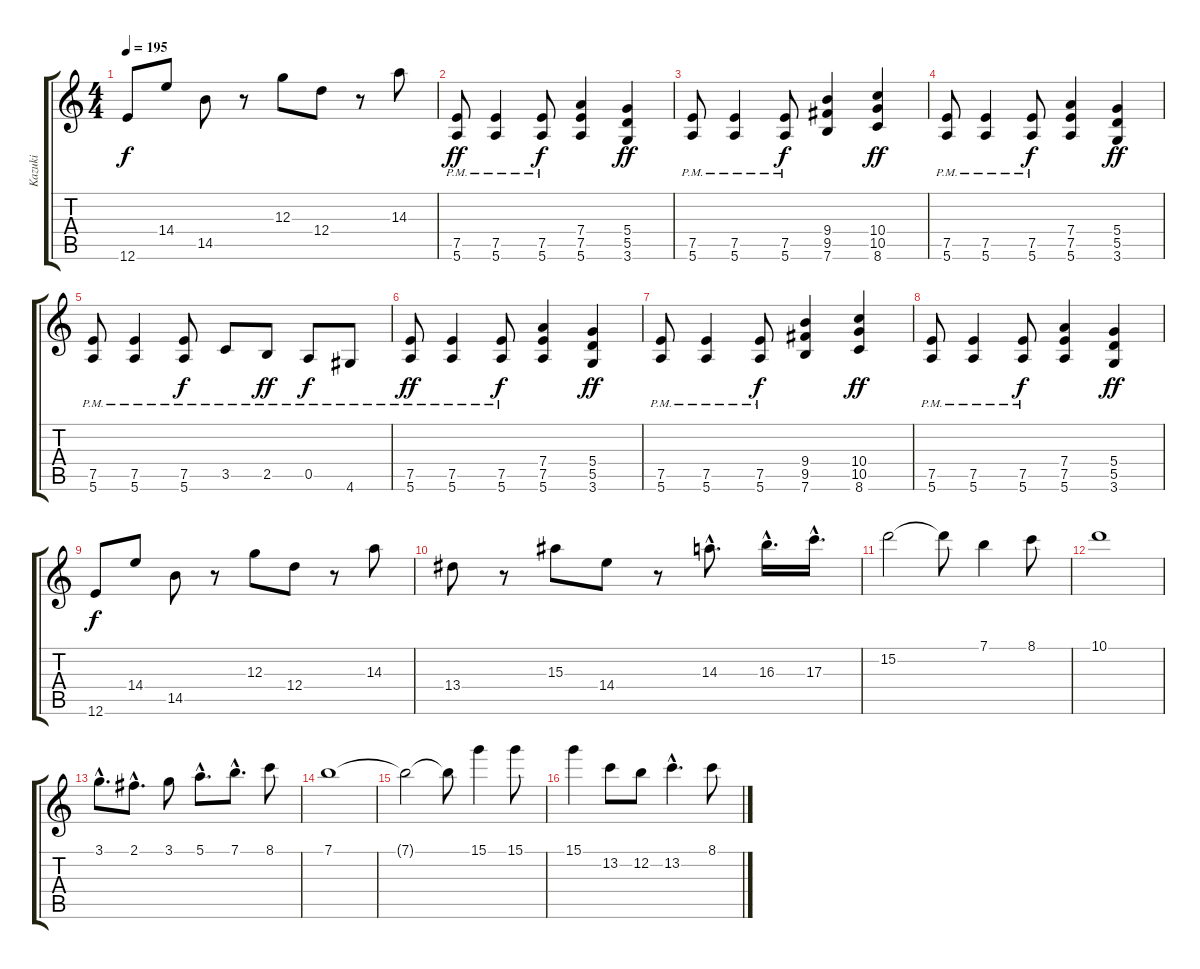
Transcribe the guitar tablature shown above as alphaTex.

\track ("Kazuki" "Kazuki") {instrument distortionguitar}
\staff {score tabs}
\tuning (E4 B3 G3 D3 A2 E2) {hide}
\ts (4 4)
\tempo 195
\clef g2
\ks c
12.6.8{dy f} 14.4.8 14.5.8 r.8 12.3.8 12.4.8 r.8 14.3.8 |
(7.5{pm} 5.6{pm}).8{dy ff} (7.5{pm} 5.6{pm}).4 (7.5{pm} 5.6{pm}).8{dy f} (7.4 7.5 5.6).4 (5.4 5.5 3.6).4{dy ff} |
(7.5{pm} 5.6{pm}).8 (7.5{pm} 5.6{pm}).4 (7.5{pm} 5.6{pm}).8{dy f} (9.4 9.5 7.6).4 (10.4 10.5 8.6).4{dy ff} |
(7.5{pm} 5.6{pm}).8 (7.5{pm} 5.6{pm}).4 (7.5{pm} 5.6{pm}).8{dy f} (7.4 7.5 5.6).4 (5.4 5.5 3.6).4{dy ff} |
(7.5{pm} 5.6{pm}).8 (7.5{pm} 5.6{pm}).4 (7.5{pm} 5.6{pm}).8{dy f} 3.5{pm}.8 2.5{pm}.8{dy ff} 0.5{pm}.8{dy f} 4.6{pm}.8 |
(7.5{pm} 5.6{pm}).8{dy ff} (7.5{pm} 5.6{pm}).4 (7.5{pm} 5.6{pm}).8{dy f} (7.4 7.5 5.6).4 (5.4 5.5 3.6).4{dy ff} |
(7.5{pm} 5.6{pm}).8 (7.5{pm} 5.6{pm}).4 (7.5{pm} 5.6{pm}).8{dy f} (9.4 9.5 7.6).4 (10.4 10.5 8.6).4{dy ff} |
(7.5{pm} 5.6{pm}).8 (7.5{pm} 5.6{pm}).4 (7.5{pm} 5.6{pm}).8{dy f} (7.4 7.5 5.6).4 (5.4 5.5 3.6).4{dy ff} |
12.6.8{dy f} 14.4.8 14.5.8 r.8 12.3.8 12.4.8 r.8 14.3.8 |
13.4.8 r.8 15.3.8 14.4.8 r.8 14.3{hac}.8{d} 16.3{hac}.16{d} 17.3{hac}.16{d} |
15.2.2 15.2{t}.8 7.1.4 8.1.8 |
10.1.1 |
3.1{hac}.8{d} 2.1{hac}.8{d} 3.1.8 5.1{hac}.8{d} 7.1{hac}.8{d} 8.1.8 |
7.1.1 |
7.1{t}.2 7.1{t}.8 15.1.4 15.1.8 |
15.1.4 13.2.8 12.2.8 13.2{hac}.4{d} 8.1.8
